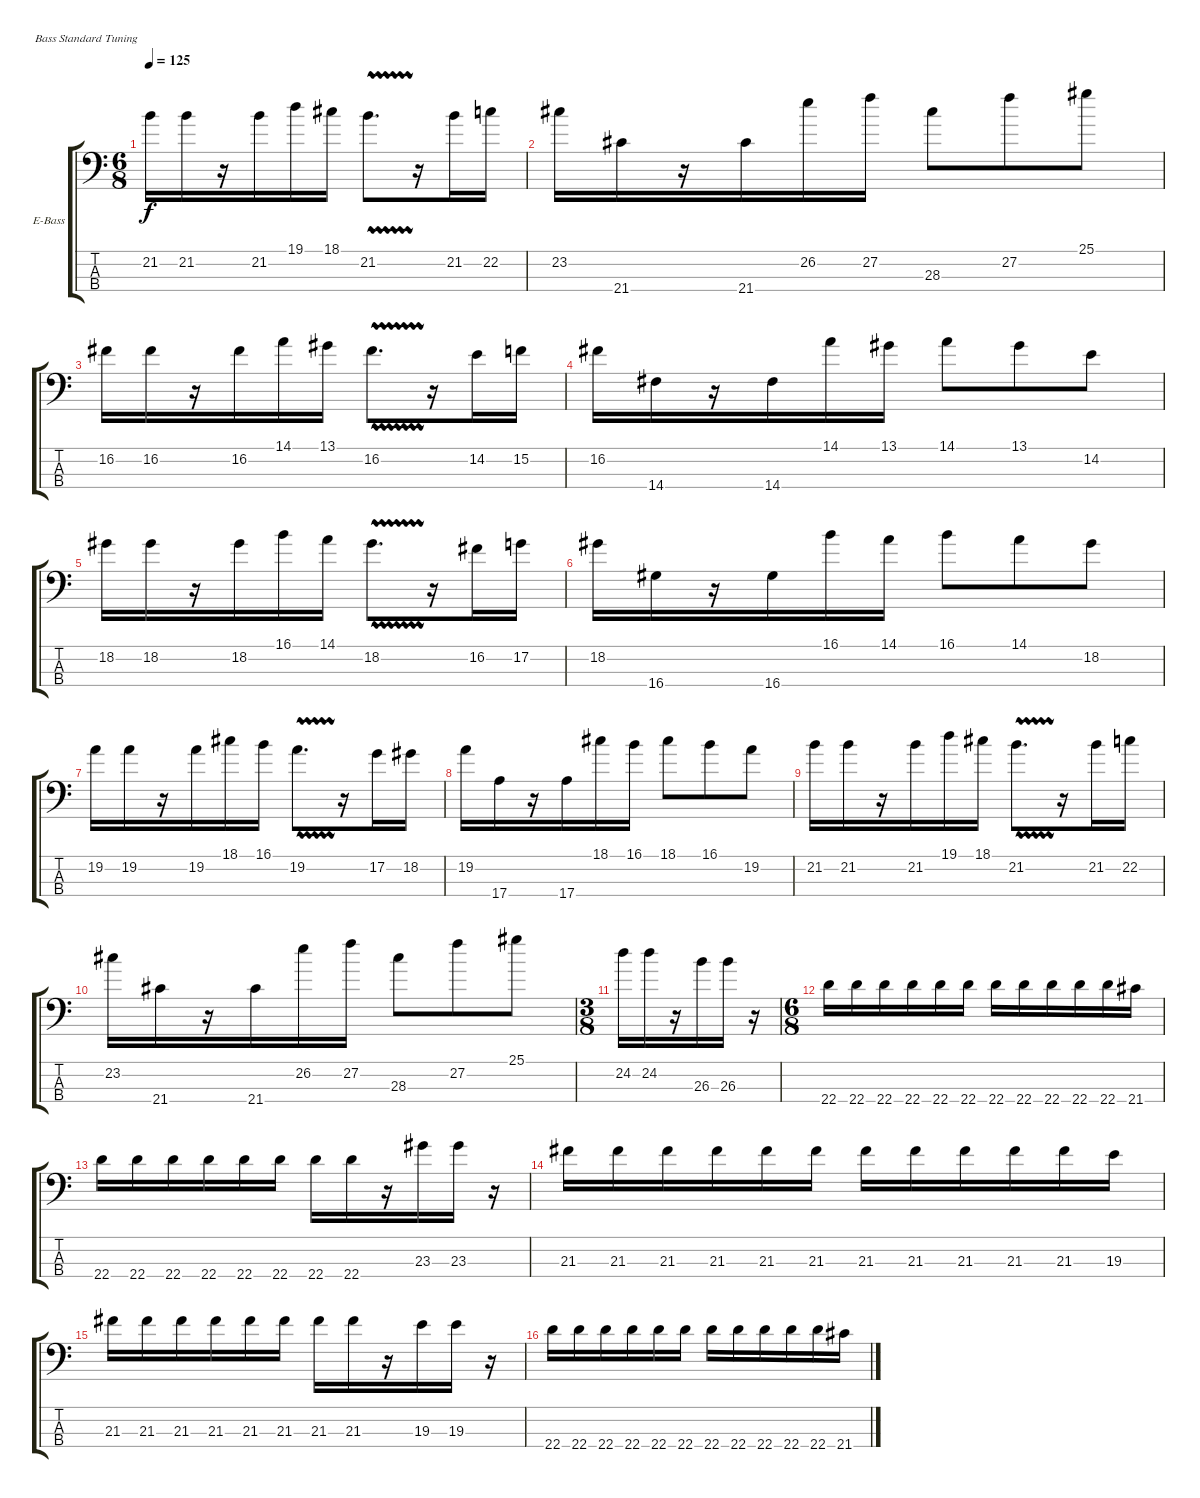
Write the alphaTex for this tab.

\defaultSystemsLayout 4
\bracketExtendMode groupsimilarinstruments
\firstSystemTrackNameOrientation horizontal
\otherSystemsTrackNameOrientation horizontal
\track ("Electric Bass" "E-Bass") {instrument electricbassfinger}
\staff {score tabs}
\tuning (G2 D2 A1 E1)
\ts (6 8)
\tempo 125
\clef f4
\ks c
21.2.16{dy f} 21.2.16 r.16 21.2.16 19.1.16 18.1.16 21.2{vw}.8{d} r.16 21.2.16 22.2.16 |
23.2.16 21.4.16 r.16 21.4.16 26.2.16 27.2.16 28.3.8 27.2.8 25.1.8 |
16.2.16 16.2.16 r.16 16.2.16 14.1.16 13.1.16 16.2{vw}.8{d} r.16 14.2.16 15.2.16 |
16.2.16 14.4.16 r.16 14.4.16 14.1.16 13.1.16 14.1.8 13.1.8 14.2.8 |
18.2.16 18.2.16 r.16 18.2.16 16.1.16 14.1.16 18.2{vw}.8{d} r.16 16.2.16 17.2.16 |
18.2.16 16.4.16 r.16 16.4.16 16.1.16 14.1.16 16.1.8 14.1.8 18.2.8 |
19.2.16 19.2.16 r.16 19.2.16 18.1.16 16.1.16 19.2{vw}.8{d} r.16 17.2.16 18.2.16 |
19.2.16 17.4.16 r.16 17.4.16 18.1.16 16.1.16 18.1.8 16.1.8 19.2.8 |
21.2.16 21.2.16 r.16 21.2.16 19.1.16 18.1.16 21.2{vw}.8{d} r.16 21.2.16 22.2.16 |
23.2.16 21.4.16 r.16 21.4.16 26.2.16 27.2.16 28.3.8 27.2.8 25.1.8 |
\ts (3 8)
24.2.16 24.2.16 r.16 26.3.16 26.3.16 r.16 |
\ts (6 8)
22.4.16 22.4.16 22.4.16 22.4.16 22.4.16 22.4.16 22.4.16 22.4.16 22.4.16 22.4.16 22.4.16 21.4.16 |
22.4.16 22.4.16 22.4.16 22.4.16 22.4.16 22.4.16 22.4.16 22.4.16 r.16 23.3.16 23.3.16 r.16 |
21.3.16 21.3.16 21.3.16 21.3.16 21.3.16 21.3.16 21.3.16 21.3.16 21.3.16 21.3.16 21.3.16 19.3.16 |
21.3.16 21.3.16 21.3.16 21.3.16 21.3.16 21.3.16 21.3.16 21.3.16 r.16 19.3.16 19.3.16 r.16 |
22.4.16 22.4.16 22.4.16 22.4.16 22.4.16 22.4.16 22.4.16 22.4.16 22.4.16 22.4.16 22.4.16 21.4.16
